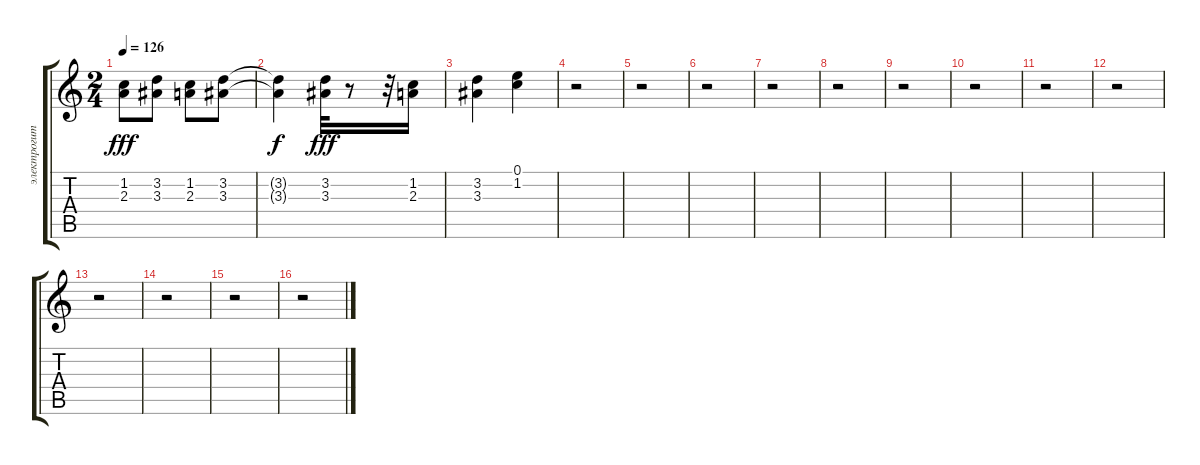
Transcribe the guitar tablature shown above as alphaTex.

\track ("электрогитара 2" "электрогит") {instrument overdrivenguitar}
\staff {score tabs}
\tuning (E4 B3 G3 D3 A2 E2) {hide}
\ts (2 4)
\tempo 126
\clef g2
\ks c
(1.2 2.3).8{dy fff} (3.2 3.3).8 (1.2 2.3).8 (3.2 3.3).8 |
(3.2{t} 3.3{t}).4{dy f} (3.2 3.3).32{dy fff} r.8 r.32 (1.2 2.3).16 |
(3.2 3.3).4 (0.1 1.2).4 |
r.2 |
r.2 |
r.2 |
r.2 |
r.2 |
r.2 |
r.2 |
r.2 |
r.2 |
r.2 |
r.2 |
r.2 |
r.2
